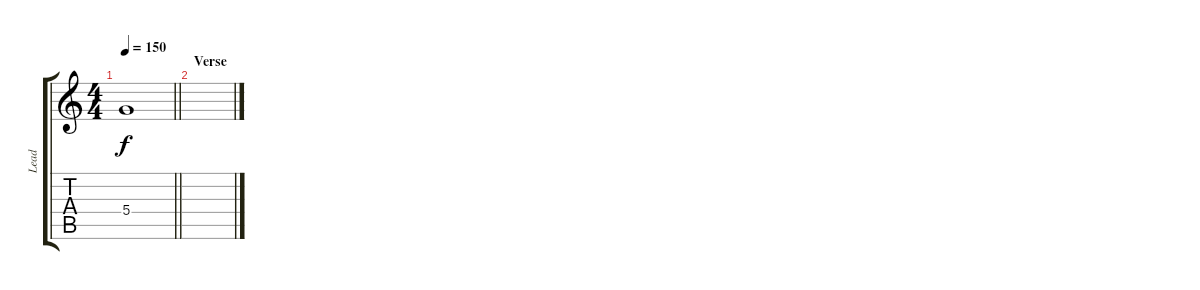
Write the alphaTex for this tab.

\track ("Lead" "Lead") {instrument distortionguitar}
\staff {score tabs}
\tuning (E4 B3 G3 D3 A2 E2) {hide}
\ts (4 4)
\tempo 150
\clef g2
\barLineRight lightlight
\ks c
5.4{t}.1{dy f} |
\section ("" "Verse")
